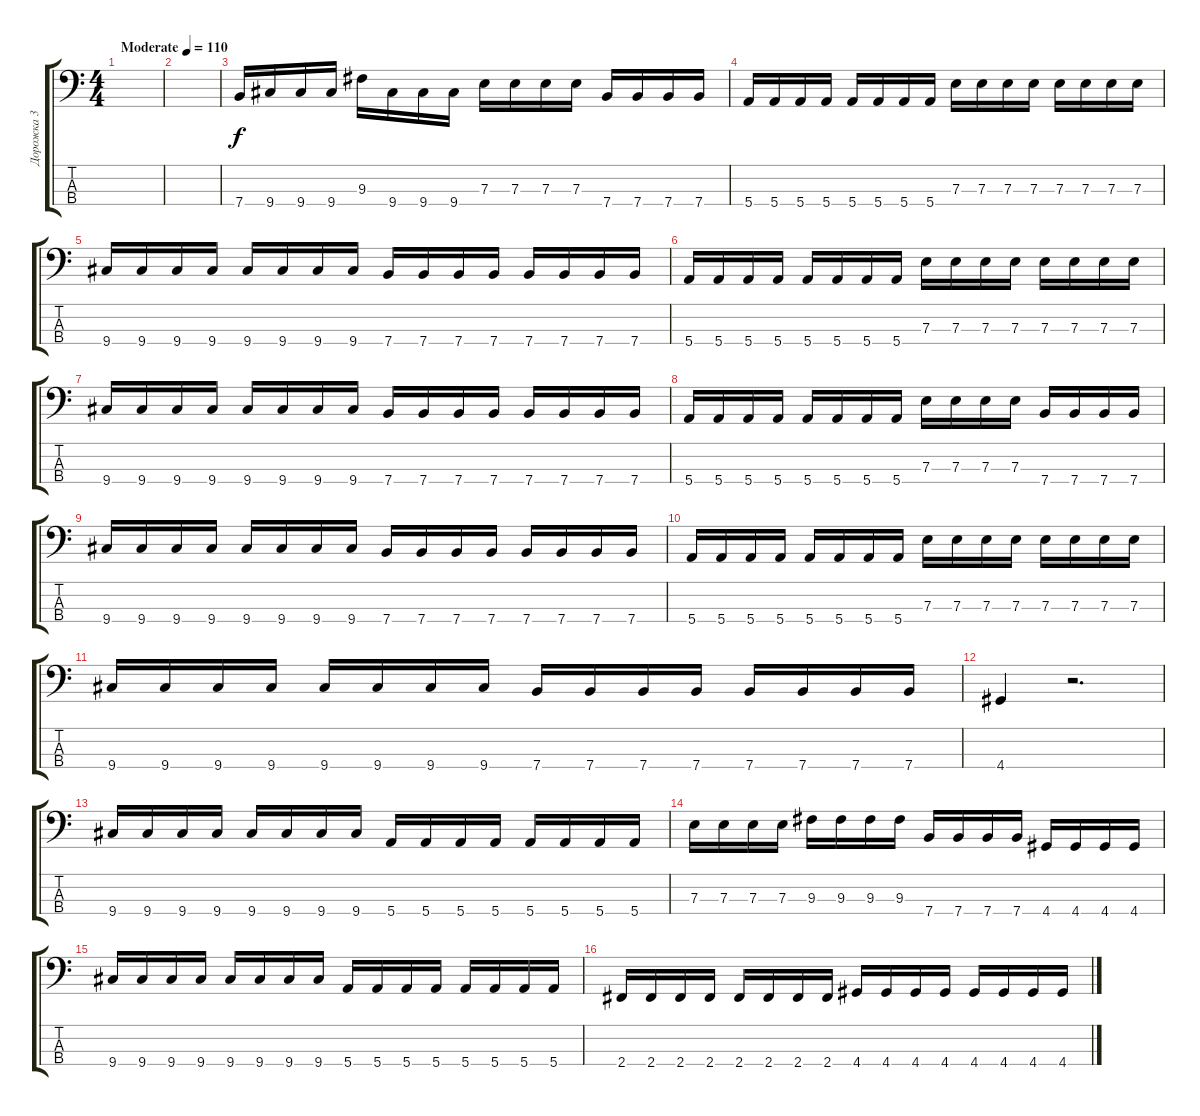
\track ("Дорожка 3" "Дорожка 3") {instrument electricbassfinger}
\staff {score tabs}
\tuning (G2 D2 A1 E1) {hide}
\ts (4 4)
\tempo (110 "Moderate")
\clef f4
\ks c
|
|
7.4.16 9.4.16 9.4.16 9.4.16 9.3.16 9.4.16 9.4.16 9.4.16 7.3.16 7.3.16 7.3.16 7.3.16 7.4.16 7.4.16 7.4.16 7.4.16 |
5.4.16 5.4.16 5.4.16 5.4.16 5.4.16 5.4.16 5.4.16 5.4.16 7.3.16 7.3.16 7.3.16 7.3.16 7.3.16 7.3.16 7.3.16 7.3.16 |
9.4.16 9.4.16 9.4.16 9.4.16 9.4.16 9.4.16 9.4.16 9.4.16 7.4.16 7.4.16 7.4.16 7.4.16 7.4.16 7.4.16 7.4.16 7.4.16 |
5.4.16 5.4.16 5.4.16 5.4.16 5.4.16 5.4.16 5.4.16 5.4.16 7.3.16 7.3.16 7.3.16 7.3.16 7.3.16 7.3.16 7.3.16 7.3.16 |
9.4.16 9.4.16 9.4.16 9.4.16 9.4.16 9.4.16 9.4.16 9.4.16 7.4.16 7.4.16 7.4.16 7.4.16 7.4.16 7.4.16 7.4.16 7.4.16 |
5.4.16 5.4.16 5.4.16 5.4.16 5.4.16 5.4.16 5.4.16 5.4.16 7.3.16 7.3.16 7.3.16 7.3.16 7.4.16 7.4.16 7.4.16 7.4.16 |
9.4.16 9.4.16 9.4.16 9.4.16 9.4.16 9.4.16 9.4.16 9.4.16 7.4.16 7.4.16 7.4.16 7.4.16 7.4.16 7.4.16 7.4.16 7.4.16 |
5.4.16 5.4.16 5.4.16 5.4.16 5.4.16 5.4.16 5.4.16 5.4.16 7.3.16 7.3.16 7.3.16 7.3.16 7.3.16 7.3.16 7.3.16 7.3.16 |
9.4.16 9.4.16 9.4.16 9.4.16 9.4.16 9.4.16 9.4.16 9.4.16 7.4.16 7.4.16 7.4.16 7.4.16 7.4.16 7.4.16 7.4.16 7.4.16 |
4.4.4 r.2{d} |
9.4.16 9.4.16 9.4.16 9.4.16 9.4.16 9.4.16 9.4.16 9.4.16 5.4.16 5.4.16 5.4.16 5.4.16 5.4.16 5.4.16 5.4.16 5.4.16 |
7.3.16 7.3.16 7.3.16 7.3.16 9.3.16 9.3.16 9.3.16 9.3.16 7.4.16 7.4.16 7.4.16 7.4.16 4.4.16 4.4.16 4.4.16 4.4.16 |
9.4.16 9.4.16 9.4.16 9.4.16 9.4.16 9.4.16 9.4.16 9.4.16 5.4.16 5.4.16 5.4.16 5.4.16 5.4.16 5.4.16 5.4.16 5.4.16 |
2.4.16 2.4.16 2.4.16 2.4.16 2.4.16 2.4.16 2.4.16 2.4.16 4.4.16 4.4.16 4.4.16 4.4.16 4.4.16 4.4.16 4.4.16 4.4.16
